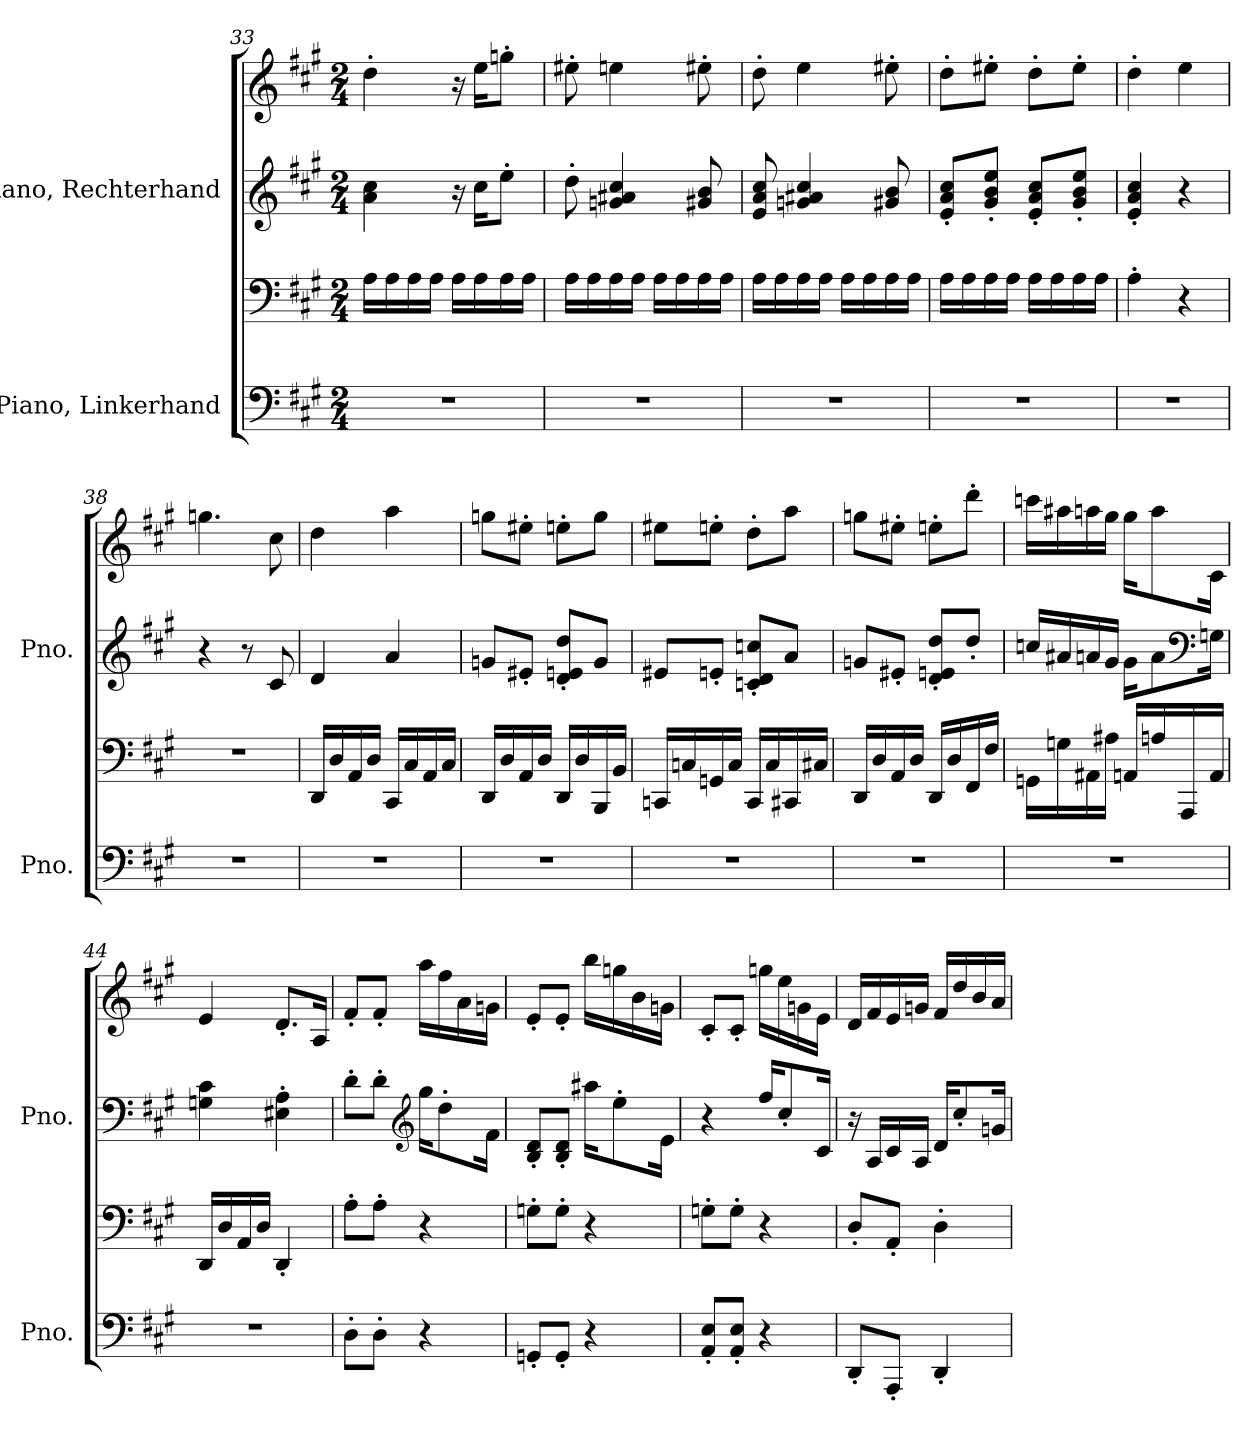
**kern	**kern	**kern	**kern
*part2	*part2	*part1	*part1
*staff4	*staff3	*staff2	*staff1
*I"Piano, Linkerhand	*	*I"Piano, Rechterhand	*
*I'Pno.	*	*I'Pno.	*
*clefF4	*clefF4	*clefG2	*clefG2
*k[f#c#g#]	*k[f#c#g#]	*k[f#c#g#]	*k[f#c#g#]
*M2/4	*M2/4	*M2/4	*M2/4
=33	=33	=33	=33
2r	16A\LL	4a\ 4cc#\	4dd'\
.	16A\	.	.
.	16A\	.	.
.	16A\JJ	.	.
.	16A\LL	16r	16r
.	16A\	16cc#\KL	16ee\KL
.	16A\	8ee'\J	8ggn'\J
.	16A\JJ	.	.
=34	=34	=34	=34
2r	16A\LL	8dd'\	8ee#X'\
.	16A\	.	.
.	16A\	4gn/ 4a#X/ 4cc#/	4een\
.	16A\JJ	.	.
.	16A\LL	.	.
.	16A\	.	.
.	16A\	8g#X/ 8b/	8ee#X'\
.	16A\JJ	.	.
=35	=35	=35	=35
2r	16A\LL	8e/ 8a/ 8cc#/	8dd'\
.	16A\	.	.
.	16A\	4gn/ 4a#X/ 4cc#/	4ee\
.	16A\JJ	.	.
.	16A\LL	.	.
.	16A\	.	.
.	16A\	8g#X/ 8b/	8ee#X'\
.	16A\JJ	.	.
!!LO:LB:g=z
=36	=36	=36	=36
2r	16A\LL	8e/' 8a/' 8cc#/'L	8dd'\L
.	16A\	.	.
.	16A\	8g#/' 8b/' 8ee/'J	8ee#X'\J
.	16A\JJ	.	.
.	16A\LL	8e/' 8a/' 8cc#/'L	8dd'\L
.	16A\	.	.
.	16A\	8g#/' 8b/' 8ee/'J	8ee#'\J
.	16A\JJ	.	.
=37	=37	=37	=37
2r	4A'\	4e/' 4a/' 4cc#/'	4dd'\
.	4r	4r	4ee\
=38	=38	=38	=38
2r	2r	4r	4.ggn\
.	.	8r	.
.	.	8c#/	8cc#\
=39	=39	=39	=39
2r	16DD/LL	4d/	4dd\
.	16D/	.	.
.	16AA/	.	.
.	16D/JJ	.	.
.	16CC#/LL	4a/	4aa\
.	16C#/	.	.
.	16AA/	.	.
.	16C#/JJ	.	.
=40	=40	=40	=40
2r	16DD/LL	8gn/L	8ggn\L
.	16D/	.	.
.	16AA/	8e#X'/J	8ee#X'\J
.	16D/JJ	.	.
.	16DD/LL	8d/' 8en/' 8dd/'L	8een'\L
.	16D/	.	.
.	16BBB/	8g/J	8gg\J
.	16BB/JJ	.	.
!!LO:LB:g=z
=41	=41	=41	=41
2r	16CCn/LL	8e#X/L	8ee#X\L
.	16Cn/	.	.
.	16GGn/	8en'/J	8een'\J
.	16C/JJ	.	.
.	16CC/LL	8cn/' 8d/' 8ccn/'L	8dd'\L
.	16C/	.	.
.	16CC#X/	8a/J	8aa\J
.	16C#X/JJ	.	.
=42	=42	=42	=42
2r	16DD/LL	8gn/L	8ggn\L
.	16D/	.	.
.	16AA/	8e#X'/J	8ee#X'\J
.	16D/JJ	.	.
.	16DD/LL	8d/' 8en/' 8dd/'L	8een'\L
.	16D/	.	.
.	16FF#/	8dd'/J	8ddd'\J
.	16F#/JJ	.	.
=43	=43	=43	=43
2r	16GGn\LL	16ccn/LL	16cccn\LL
.	16Gn\	16a#X/	16aa#X\
.	16AA#X\	16an/	16aan\
.	16A#X\JJ	16g#/JJ	16gg#\JJ
.	16AAn/LL	16g#\KL	16gg#\KL
.	16An/	8a\	8aa\
.	16AAA/	.	.
*	*	*clefF4	*
.	16AA/JJ	16Gn\Jk	16c#\Jk
!!LO:PB:g=z
=44	=44	=44	=44
2r	16DD/LL	4Gn\ 4c#\	4e/
.	16D/	.	.
.	16AA/	.	.
.	16D/JJ	.	.
.	4DD'/	4E#X\' 4A\'	8.d'/L
.	.	.	16A/Jk
=45	=45	=45	=45
8D'\L	8A'\L	8d'\L	8f#'/L
8D'\J	8A'\J	8d'\J	8f#'/J
*	*	*clefG2	*
4r	4r	16gg#\KL	16aa\LL
.	.	8dd'\	16ff#\
.	.	.	16a\
.	.	16f#\Jk	16gn\JJ
=46	=46	=46	=46
8GGn'/L	8Gn'\L	8B/' 8d/'L	8e'/L
8GG'/J	8G'\J	8B/' 8d/'J	8e'/J
4r	4r	16aa#X\KL	16bb\LL
.	.	8ee'\	16ggn\
.	.	.	16b\
.	.	16e\Jk	16gn\JJ
=47	=47	=47	=47
8AA/' 8E/'L	8Gn'\L	4r	8c#'/L
8AA/' 8E/'J	8G'\J	.	8c#'/J
4r	4r	16ff#/KL	16ggn\LL
.	.	8cc#'/	16ee\
.	.	.	16gn\
.	.	16c#/Jk	16e\JJ
!!LO:LB:g=z
=48	=48	=48	=48
8DD'/L	8D'/L	16r	16d/LL
.	.	16A/LL	16f#/
8AAA'/J	8AA'/J	16c#/	16e/
.	.	16A/JJ	16gn/JJ
4DD'/	4D'\	16d/KL	16f#/LL
.	.	8cc#'/	16dd/
.	.	.	16b/
.	.	16gn/Jk	16a/JJ
=	=	=	=
*-	*-	*-	*-
